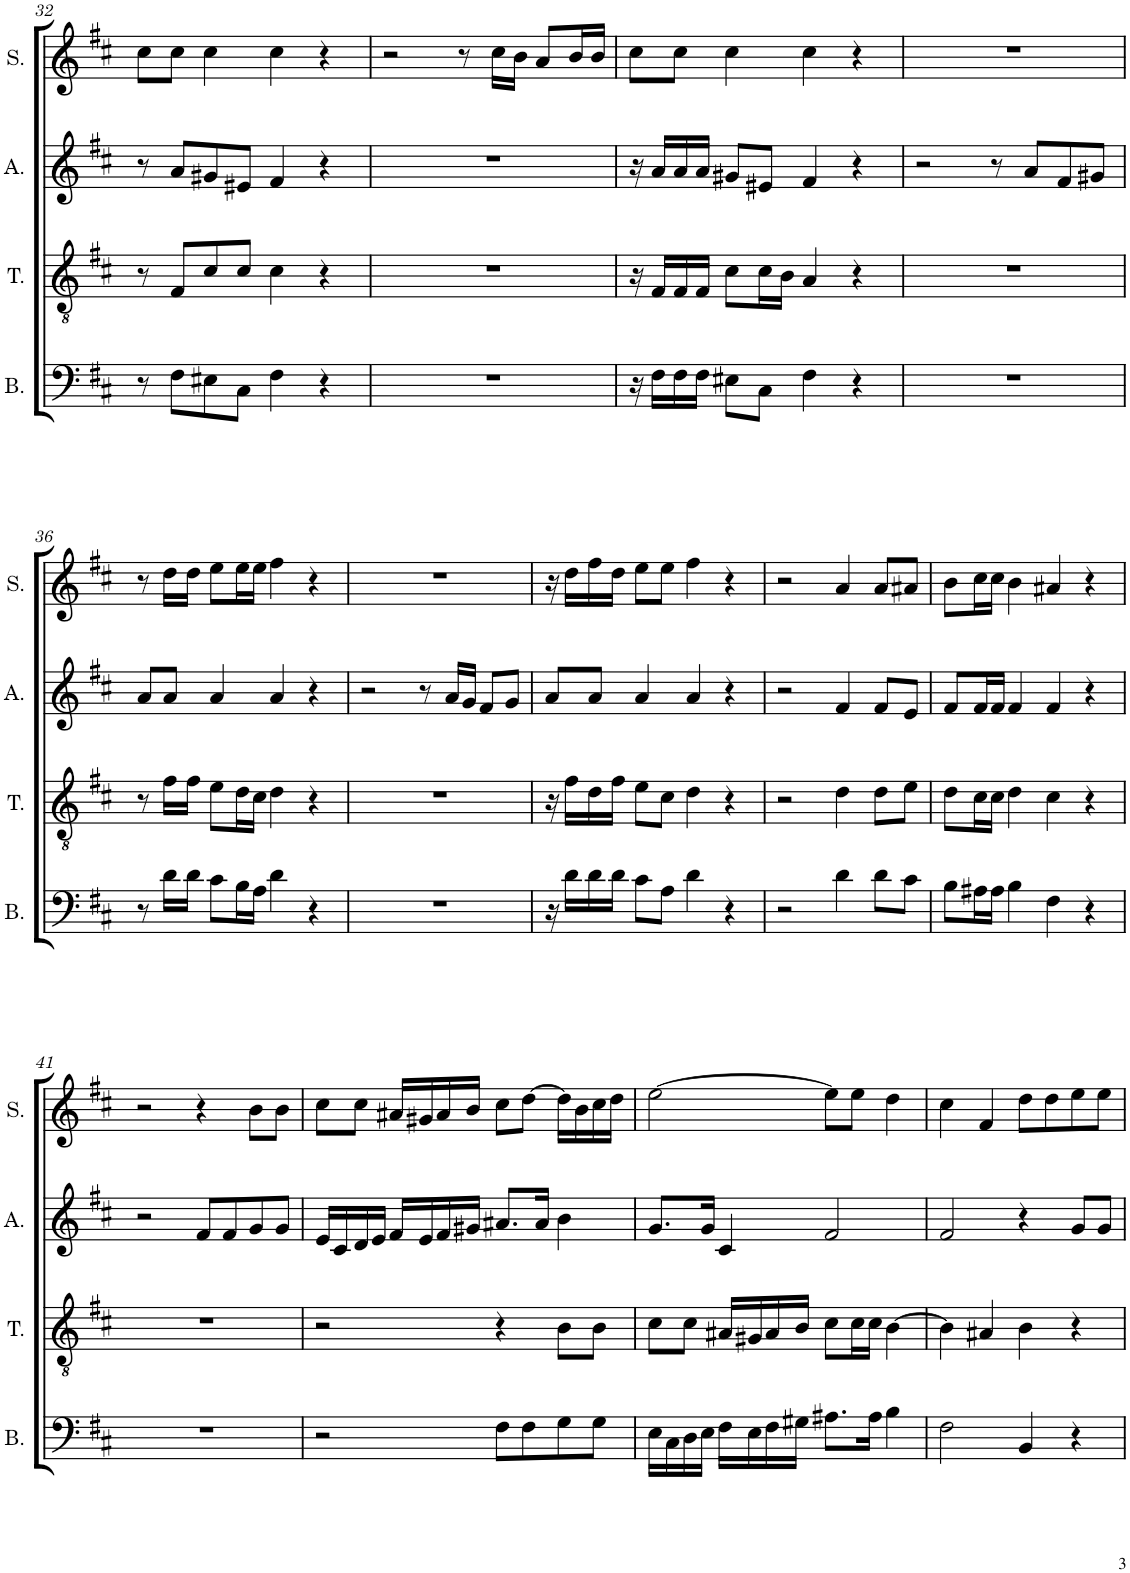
**kern	**kern	**kern	**kern
*part4	*part3	*part2	*part1
*staff4	*staff3	*staff2	*staff1
*I"Basse	*I"Ténor	*I"Alto	*I"Soprano
*I'B.	*I'T.	*I'A.	*I'S.
!!LO:PB:g=z
*clefF4	*clefGv2	*clefG2	*clefG2
*k[f#c#]	*k[f#c#]	*k[f#c#]	*k[f#c#]
*M4/4	*M4/4	*M4/4	*M4/4
*met(c)	*met(c)	*met(c)	*met(c)
=32	=32	=32	=32
8r	8r	8r	8cc#\L
8F#\L	8F#/L	8a/L	8cc#\J
8E#X\	8c#/	8g#X/	4cc#\
8C#\J	8c#/J	8e#X/J	.
4F#\	4c#\	4f#/	4cc#\
4r	4r	4r	4r
=33	=33	=33	=33
1r	1r	1r	2r
.	.	.	8r
.	.	.	16cc#\LL
.	.	.	16b\JJ
.	.	.	8a/L
.	.	.	16b/L
.	.	.	16b/JJ
=34	=34	=34	=34
16r	16r	16r	8cc#\L
16F#\LL	16F#/LL	16a/LL	.
16F#\	16F#/	16a/	8cc#\J
16F#\JJ	16F#/JJ	16a/JJ	.
8E#X\L	8c#\L	8g#X/L	4cc#\
8C#\J	16c#\L	8e#X/J	.
.	16B\JJ	.	.
4F#\	4A/	4f#/	4cc#\
4r	4r	4r	4r
=35	=35	=35	=35
1r	1r	2r	1r
.	.	8r	.
.	.	8a/L	.
.	.	8f#/	.
.	.	8g#X/J	.
!!LO:LB:g=z
=36	=36	=36	=36
8r	8r	8a/L	8r
16d\LL	16f#\LL	8a/J	16dd\LL
16d\JJ	16f#\JJ	.	16dd\JJ
8c#\L	8e\L	4a/	8ee\L
16B\L	16d\L	.	16ee\L
16A\JJ	16c#\JJ	.	16ee\JJ
4d\	4d\	4a/	4ff#\
4r	4r	4r	4r
=37	=37	=37	=37
1r	1r	2r	1r
.	.	8r	.
.	.	16a/LL	.
.	.	16g/JJ	.
.	.	8f#/L	.
.	.	8g/J	.
=38	=38	=38	=38
16r	16r	8a/L	16r
16d\LL	16f#\LL	.	16dd\LL
16d\	16d\	8a/J	16ff#\
16d\JJ	16f#\JJ	.	16dd\JJ
8c#\L	8e\L	4a/	8ee\L
8A\J	8c#\J	.	8ee\J
4d\	4d\	4a/	4ff#\
4r	4r	4r	4r
=39	=39	=39	=39
2r	2r	2r	2r
4d\	4d\	4f#/	4a/
8d\L	8d\L	8f#/L	8a/L
8c#\J	8e\J	8e/J	8a#X/J
=40	=40	=40	=40
8B\L	8d\L	8f#/L	8b\L
16A#X\L	16c#\L	16f#/L	16cc#\L
16A#\JJ	16c#\JJ	16f#/JJ	16cc#\JJ
4B\	4d\	4f#/	4b\
4F#\	4c#\	4f#/	4a#X/
4r	4r	4r	4r
!!LO:LB:g=z
=41	=41	=41	=41
1r	1r	2r	2r
.	.	8f#/L	4r
.	.	8f#/	.
.	.	8g/	8b\L
.	.	8g/J	8b\J
=42	=42	=42	=42
2r	2r	16e/LL	8cc#\L
.	.	16c#/	.
.	.	16d/	8cc#\J
.	.	16e/JJ	.
.	.	16f#/LL	16a#X/LL
.	.	16e/	16g#X/
.	.	16f#/	16a#/
.	.	16g#X/JJ	16b/JJ
8F#\L	4r	8.a#X/L	8cc#\L
8F#\	.	.	[8dd\J
.	.	16a#/Jk	.
8G\	8B\L	4b\	16dd\LL]
.	.	.	16b\
8G\J	8B\J	.	16cc#\
.	.	.	16dd\JJ
=43	=43	=43	=43
16E\LL	8c#\L	8.g/L	[2ee\
16C#\	.	.	.
16D\	8c#\J	.	.
16E\JJ	.	16g/Jk	.
16F#\LL	16A#X/LL	4c#/	.
16E\	16G#X/	.	.
16F#\	16A#/	.	.
16G#X\JJ	16B/JJ	.	.
8.A#X\L	8c#\L	2f#/	8ee\L]
.	16c#\L	.	8ee\J
16A#\Jk	16c#\JJ	.	.
4B\	[4B\	.	4dd\
=44	=44	=44	=44
2F#\	4B\]	2f#/	4cc#\
.	4A#X/	.	4f#/
4BB/	4B\	4r	8dd\L
.	.	.	8dd\
4r	4r	8g/L	8ee\
.	.	8g/J	8ee\J
=	=	=	=
*-	*-	*-	*-
